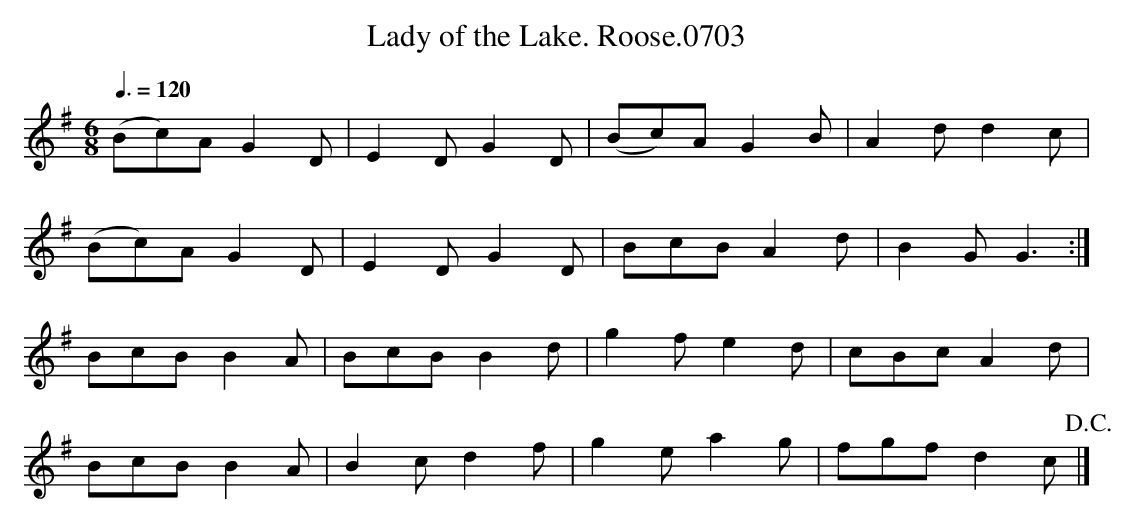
X:1
T:Lady of the Lake. Roose.0703
L:1/8
M:6/8
Q:3/8=120
K:G
(Bc)A G2D|E2D G2D|(Bc)A G2B|A2d d2c|
(Bc)A G2D|E2D G2D|BcB A2d|B2G G3:|
BcB B2A|BcB B2d|g2f e2d|cBc A2d|
BcB B2A|B2c d2f|g2e a2g|fgf d2c!D.C.!|]
